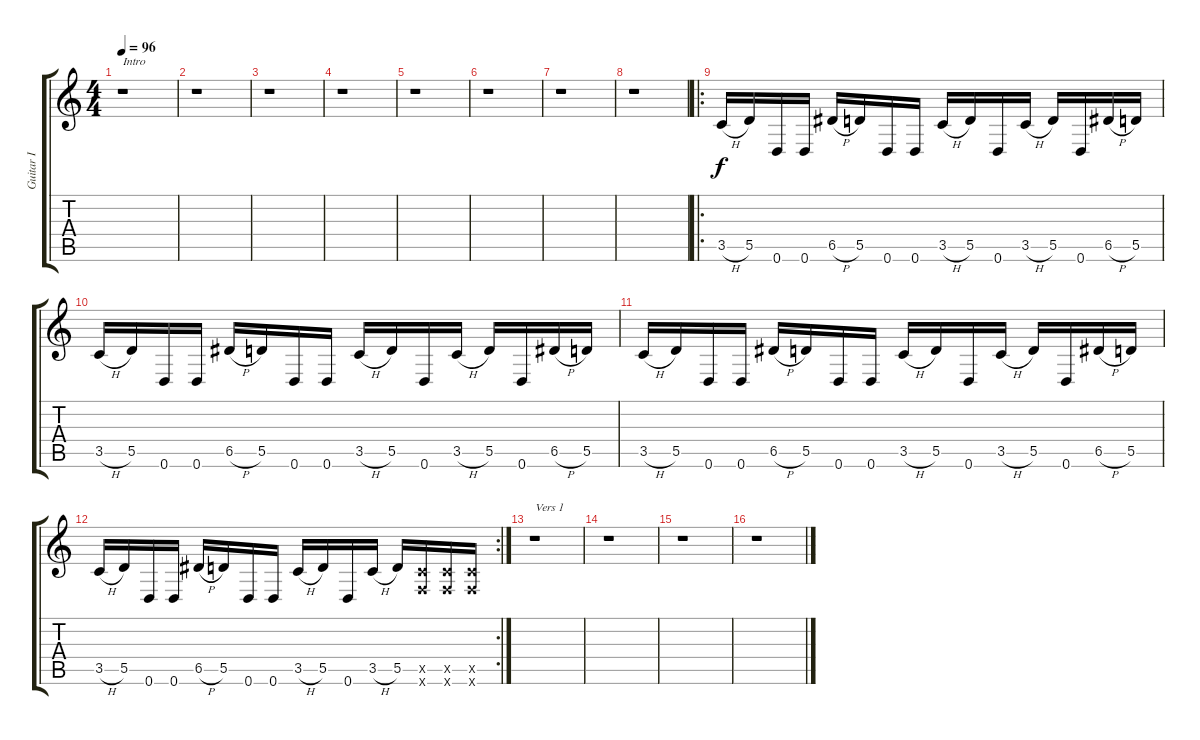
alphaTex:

\track ("Guitar I" "Guitar I") {instrument distortionguitar}
\staff {score tabs}
\tuning (E4 B3 G3 D3 A2 D2) {hide}
\ts (4 4)
\tempo 96
\clef g2
\ks c
r.1{txt "Intro" dy f instrument distortionguitar} |
r.1 |
r.1 |
r.1 |
r.1 |
r.1 |
r.1 |
r.1 |
\ro
3.5{h}.16 5.5.16 0.6.16 0.6.16 6.5{h}.16 5.5.16 0.6.16 0.6.16 3.5{h}.16 5.5.16 0.6.16 3.5{h}.16 5.5.16 0.6.16 6.5{h}.16 5.5.16 |
3.5{h}.16 5.5.16 0.6.16 0.6.16 6.5{h}.16 5.5.16 0.6.16 0.6.16 3.5{h}.16 5.5.16 0.6.16 3.5{h}.16 5.5.16 0.6.16 6.5{h}.16 5.5.16 |
3.5{h}.16 5.5.16 0.6.16 0.6.16 6.5{h}.16 5.5.16 0.6.16 0.6.16 3.5{h}.16 5.5.16 0.6.16 3.5{h}.16 5.5.16 0.6.16 6.5{h}.16 5.5.16 |
\rc 2
3.5{h}.16 5.5.16 0.6.16 0.6.16 6.5{h}.16 5.5.16 0.6.16 0.6.16 3.5{h}.16 5.5.16 0.6.16 3.5{h}.16 5.5.16 (3.5{x} 3.6{x}).16 (3.5{x} 3.6{x}).16 (3.5{x} 3.6{x}).16 |
r.1{txt "Vers 1"} |
r.1 |
r.1 |
r.1
